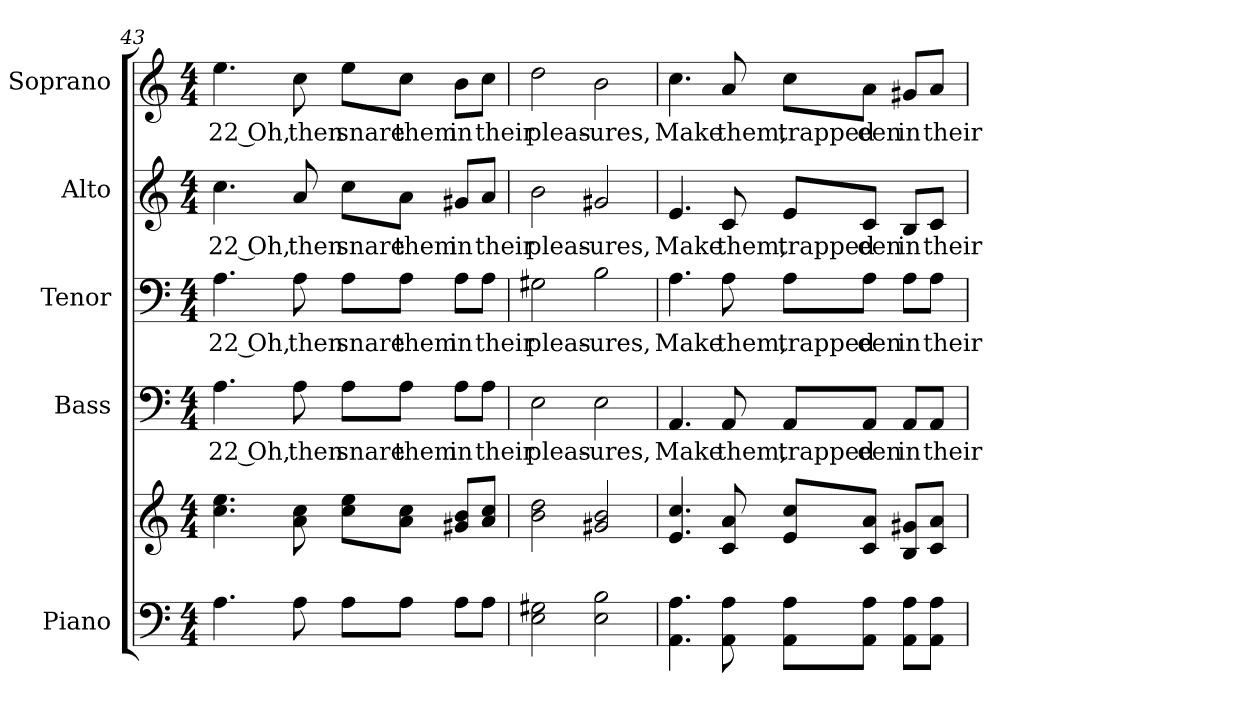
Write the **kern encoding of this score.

**kern	**kern	**kern	**text	**kern	**text	**kern	**text	**kern	**text
*part5	*part5	*part4	*part4	*part3	*part3	*part2	*part2	*part1	*part1
*staff6	*staff5	*staff4	*staff4	*staff3	*staff3	*staff2	*staff2	*staff1	*staff1
*I"Piano	*	*I"Bass	*	*I"Tenor	*	*I"Alto	*	*I"Soprano	*
*I'Pno.	*	*I'B.	*	*I'T.	*	*I'A.	*	*I'S.	*
!!LO:LB:g=z
*clefF4	*clefG2	*clefF4	*	*clefF4	*	*clefG2	*	*clefG2	*
*k[]	*k[]	*k[]	*	*k[]	*	*k[]	*	*k[]	*
*C:	*C:	*C:	*	*C:	*	*C:	*	*C:	*
*M4/4	*M4/4	*M4/4	*	*M4/4	*	*M4/4	*	*M4/4	*
=43	=43	=43	=43	=43	=43	=43	=43	=43	=43
!	!	!	!LO:LY:b:color=#000000	!	!	!	!	!	!
!	!	!	!	!	!LO:LY:b:color=#000000	!	!	!	!
!	!	!	!	!	!	!	!LO:LY:b:color=#000000	!	!
!	!	!	!	!	!	!	!	!	!LO:LY:b:color=#000000
4.Ai\	4.cci\ 4.eei	4.Ai\	22 Oh,	4.Ai\	22 Oh,	4.cci\	22 Oh,	4.eei\	22 Oh,
!	!	!	!LO:LY:b:color=#000000	!	!	!	!	!	!
!	!	!	!	!	!LO:LY:b:color=#000000	!	!	!	!
!	!	!	!	!	!	!	!LO:LY:b:color=#000000	!	!
!	!	!	!	!	!	!	!	!	!LO:LY:b:color=#000000
8Ai\	8ai\ 8cci	8Ai\	then	8Ai\	then	8ai/	then	8cci\	then
!	!	!	!LO:LY:b:color=#000000	!	!	!	!	!	!
!	!	!	!	!	!LO:LY:b:color=#000000	!	!	!	!
!	!	!	!	!	!	!	!LO:LY:b:color=#000000	!	!
!	!	!	!	!	!	!	!	!	!LO:LY:b:color=#000000
8Ai\L	8cci\ 8eei\L	8Ai\L	snare	8Ai\L	snare	8cci\L	snare	8eei\L	snare
!	!	!	!LO:LY:b:color=#000000	!	!	!	!	!	!
!	!	!	!	!	!LO:LY:b:color=#000000	!	!	!	!
!	!	!	!	!	!	!	!LO:LY:b:color=#000000	!	!
!	!	!	!	!	!	!	!	!	!LO:LY:b:color=#000000
8Ai\J	8ai\ 8cci\J	8Ai\J	them	8Ai\J	them	8ai\J	them	8cci\J	them
!	!	!	!LO:LY:b:color=#000000	!	!	!	!	!	!
!	!	!	!	!	!LO:LY:b:color=#000000	!	!	!	!
!	!	!	!	!	!	!	!LO:LY:b:color=#000000	!	!
!	!	!	!	!	!	!	!	!	!LO:LY:b:color=#000000
8Ai\L	8g#Xi/ 8bi/L	8Ai\L	in	8Ai\L	in	8g#Xi/L	in	8bi\L	in
!	!	!	!LO:LY:b:color=#000000	!	!	!	!	!	!
!	!	!	!	!	!LO:LY:b:color=#000000	!	!	!	!
!	!	!	!	!	!	!	!LO:LY:b:color=#000000	!	!
!	!	!	!	!	!	!	!	!	!LO:LY:b:color=#000000
8Ai\J	8ai/ 8cci/J	8Ai\J	their	8Ai\J	their	8ai/J	their	8cci\J	their
=44	=44	=44	=44	=44	=44	=44	=44	=44	=44
!	!	!	!LO:LY:b:color=#000000	!	!	!	!	!	!
!	!	!	!	!	!LO:LY:b:color=#000000	!	!	!	!
!	!	!	!	!	!	!	!LO:LY:b:color=#000000	!	!
!	!	!	!	!	!	!	!	!	!LO:LY:b:color=#000000
2Ei\ 2G#Xi	2bi\ 2ddi	2Ei\	pleas-	2G#Xi\	pleas-	2bi\	pleas-	2ddi\	pleas-
!	!	!	!LO:LY:b:color=#000000	!	!	!	!	!	!
!	!	!	!	!	!LO:LY:b:color=#000000	!	!	!	!
!	!	!	!	!	!	!	!LO:LY:b:color=#000000	!	!
!	!	!	!	!	!	!	!	!	!LO:LY:b:color=#000000
2Ei\ 2Bi	2g#Xi/ 2bi	2Ei\	-ures,	2Bi\	-ures,	2g#Xi/	-ures,	2bi\	-ures,
!!LO:PB:g=z
=45	=45	=45	=45	=45	=45	=45	=45	=45	=45
!	!	!	!LO:LY:b:color=#000000	!	!	!	!	!	!
!	!	!	!	!	!LO:LY:b:color=#000000	!	!	!	!
!	!	!	!	!	!	!	!LO:LY:b:color=#000000	!	!
!	!	!	!	!	!	!	!	!	!LO:LY:b:color=#000000
4.AAi\ 4.Ai	4.ei/ 4.cci	4.AAi/	Make	4.Ai\	Make	4.ei/	Make	4.cci\	Make
!	!	!	!LO:LY:b:color=#000000	!	!	!	!	!	!
!	!	!	!	!	!LO:LY:b:color=#000000	!	!	!	!
!	!	!	!	!	!	!	!LO:LY:b:color=#000000	!	!
!	!	!	!	!	!	!	!	!	!LO:LY:b:color=#000000
8AAi\ 8Ai	8ci/ 8ai	8AAi/	them,	8Ai\	them,	8ci/	them,	8ai/	them,
!	!	!	!LO:LY:b:color=#000000	!	!	!	!	!	!
!	!	!	!	!	!LO:LY:b:color=#000000	!	!	!	!
!	!	!	!	!	!	!	!LO:LY:b:color=#000000	!	!
!	!	!	!	!	!	!	!	!	!LO:LY:b:color=#000000
8AAi\ 8Ai\L	8ei/ 8cci/L	8AAi/L	trapped	8Ai\L	trapped	8ei/L	trapped	8cci\L	trapped
!	!	!	!LO:LY:b:color=#000000	!	!	!	!	!	!
!	!	!	!	!	!LO:LY:b:color=#000000	!	!	!	!
!	!	!	!	!	!	!	!LO:LY:b:color=#000000	!	!
!	!	!	!	!	!	!	!	!	!LO:LY:b:color=#000000
8AAi\ 8Ai\J	8ci/ 8ai/J	8AAi/J	een	8Ai\J	een	8ci/J	een	8ai\J	een
!	!	!	!LO:LY:b:color=#000000	!	!	!	!	!	!
!	!	!	!	!	!LO:LY:b:color=#000000	!	!	!	!
!	!	!	!	!	!	!	!LO:LY:b:color=#000000	!	!
!	!	!	!	!	!	!	!	!	!LO:LY:b:color=#000000
8AAi\ 8Ai\L	8Bi/ 8g#Xi/L	8AAi/L	in	8Ai\L	in	8Bi/L	in	8g#Xi/L	in
!	!	!	!LO:LY:b:color=#000000	!	!	!	!	!	!
!	!	!	!	!	!LO:LY:b:color=#000000	!	!	!	!
!	!	!	!	!	!	!	!LO:LY:b:color=#000000	!	!
!	!	!	!	!	!	!	!	!	!LO:LY:b:color=#000000
8AAi\ 8Ai\J	8ci/ 8ai/J	8AAi/J	their	8Ai\J	their	8ci/J	their	8ai/J	their
=	=	=	=	=	=	=	=	=	=
*-	*-	*-	*-	*-	*-	*-	*-	*-	*-
